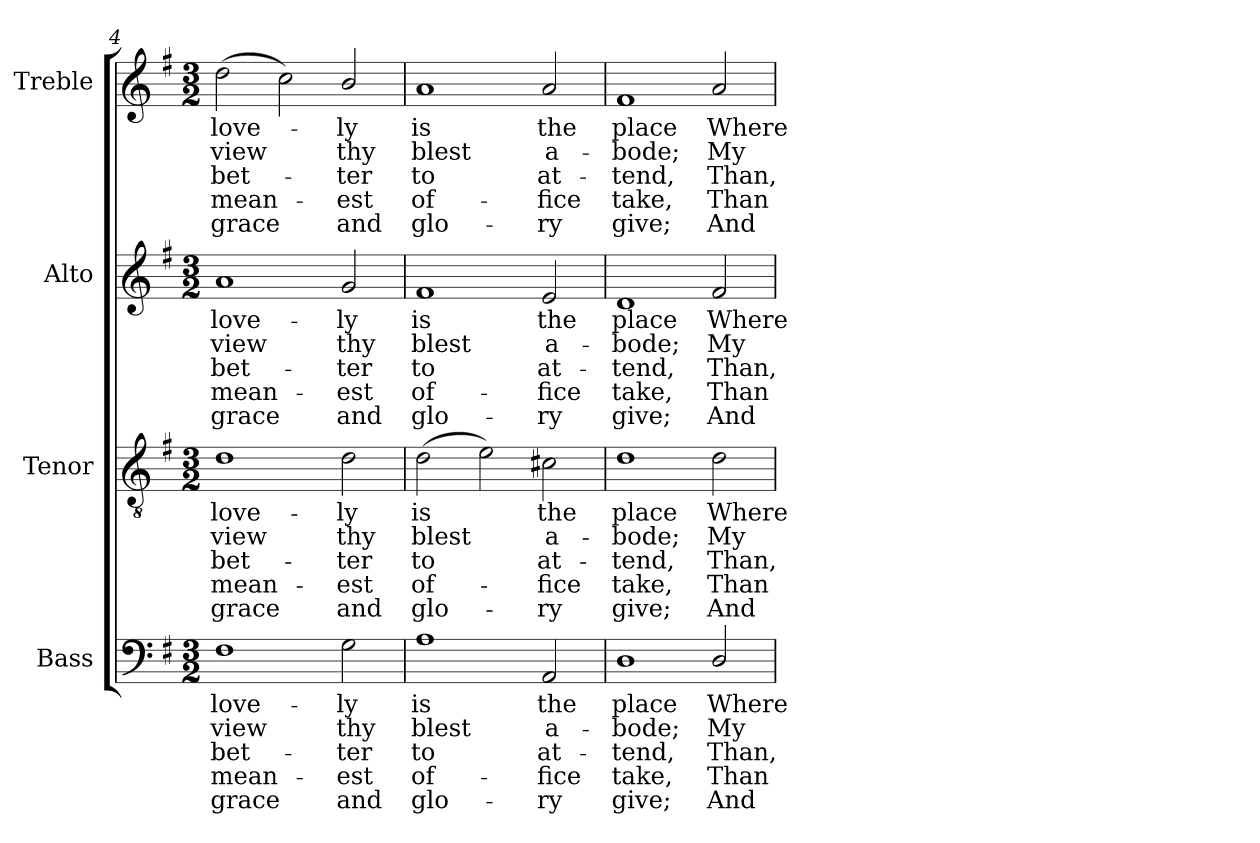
**kern	**text	**text	**text	**text	**text	**kern	**text	**text	**text	**text	**text	**kern	**text	**text	**text	**text	**text	**kern	**text	**text	**text	**text	**text
*part4	*part4	*part4	*part4	*part4	*part4	*part3	*part3	*part3	*part3	*part3	*part3	*part2	*part2	*part2	*part2	*part2	*part2	*part1	*part1	*part1	*part1	*part1	*part1
*staff4	*staff4	*staff4	*staff4	*staff4	*staff4	*staff3	*staff3	*staff3	*staff3	*staff3	*staff3	*staff2	*staff2	*staff2	*staff2	*staff2	*staff2	*staff1	*staff1	*staff1	*staff1	*staff1	*staff1
*I"Bass	*	*	*	*	*	*I"Tenor	*	*	*	*	*	*I"Alto	*	*	*	*	*	*I"Treble	*	*	*	*	*
*I'B.	*	*	*	*	*	*I'T.	*	*	*	*	*	*I'A.	*	*	*	*	*	*I'Tr.	*	*	*	*	*
*clefF4	*	*	*	*	*	*clefGv2	*	*	*	*	*	*clefG2	*	*	*	*	*	*clefG2	*	*	*	*	*
*	*	*	*	*	*	*ITrd7c12	*	*	*	*	*	*	*	*	*	*	*	*	*	*	*	*	*
*k[f#]	*	*	*	*	*	*k[f#]	*	*	*	*	*	*k[f#]	*	*	*	*	*	*k[f#]	*	*	*	*	*
*G:	*	*	*	*	*	*G:	*	*	*	*	*	*G:	*	*	*	*	*	*G:	*	*	*	*	*
*M3/2	*	*	*	*	*	*M3/2	*	*	*	*	*	*M3/2	*	*	*	*	*	*M3/2	*	*	*	*	*
=4	=4	=4	=4	=4	=4	=4	=4	=4	=4	=4	=4	=4	=4	=4	=4	=4	=4	=4	=4	=4	=4	=4	=4
!	!LO:LY:b:color=#000000	!LO:LY:b:color=#000000	!LO:LY:b:color=#000000	!LO:LY:b:color=#000000	!LO:LY:b:color=#000000	!	!	!	!	!	!	!	!	!	!	!	!	!	!	!	!	!	!
!	!	!	!	!	!	!	!LO:LY:b:color=#000000	!LO:LY:b:color=#000000	!LO:LY:b:color=#000000	!LO:LY:b:color=#000000	!LO:LY:b:color=#000000	!	!	!	!	!	!	!	!	!	!	!	!
!	!	!	!	!	!	!	!	!	!	!	!	!	!LO:LY:b:color=#000000	!LO:LY:b:color=#000000	!LO:LY:b:color=#000000	!LO:LY:b:color=#000000	!LO:LY:b:color=#000000	!	!	!	!	!	!
!	!	!	!	!	!	!	!	!	!	!	!	!	!	!	!	!	!	!	!LO:LY:b:color=#000000	!LO:LY:b:color=#000000	!LO:LY:b:color=#000000	!LO:LY:b:color=#000000	!LO:LY:b:color=#000000
1F#i	love-	view	bet-	-mean-	-grace	1Di	love-	view	bet-	-mean-	-grace	1ai	love-	view	bet-	-mean-	-grace	(2ddi\	love-	view	bet-	mean-	-grace
.	.	.	.	.	.	.	.	.	.	.	.	.	.	.	.	.	.	2cci\)	.	.	.	.	.
!	!LO:LY:b:color=#000000	!LO:LY:b:color=#000000	!LO:LY:b:color=#000000	!LO:LY:b:color=#000000	!LO:LY:b:color=#000000	!	!	!	!	!	!	!	!	!	!	!	!	!	!	!	!	!	!
!	!	!	!	!	!	!	!LO:LY:b:color=#000000	!LO:LY:b:color=#000000	!LO:LY:b:color=#000000	!LO:LY:b:color=#000000	!LO:LY:b:color=#000000	!	!	!	!	!	!	!	!	!	!	!	!
!	!	!	!	!	!	!	!	!	!	!	!	!	!LO:LY:b:color=#000000	!LO:LY:b:color=#000000	!LO:LY:b:color=#000000	!LO:LY:b:color=#000000	!LO:LY:b:color=#000000	!	!	!	!	!	!
!	!	!	!	!	!	!	!	!	!	!	!	!	!	!	!	!	!	!	!LO:LY:b:color=#000000	!LO:LY:b:color=#000000	!LO:LY:b:color=#000000	!LO:LY:b:color=#000000	!LO:LY:b:color=#000000
2Gi\	-ly	thy	ter	est	and	2Di\	-ly	thy	ter	est	and	2gi/	-ly	thy	ter	est	and	2bi/	-ly	thy	ter	-est	and
=5	=5	=5	=5	=5	=5	=5	=5	=5	=5	=5	=5	=5	=5	=5	=5	=5	=5	=5	=5	=5	=5	=5	=5
!	!LO:LY:b:color=#000000	!LO:LY:b:color=#000000	!LO:LY:b:color=#000000	!LO:LY:b:color=#000000	!LO:LY:b:color=#000000	!	!	!	!	!	!	!	!	!	!	!	!	!	!	!	!	!	!
!	!	!	!	!	!	!	!LO:LY:b:color=#000000	!LO:LY:b:color=#000000	!LO:LY:b:color=#000000	!LO:LY:b:color=#000000	!LO:LY:b:color=#000000	!	!	!	!	!	!	!	!	!	!	!	!
!	!	!	!	!	!	!	!	!	!	!	!	!	!LO:LY:b:color=#000000	!LO:LY:b:color=#000000	!LO:LY:b:color=#000000	!LO:LY:b:color=#000000	!LO:LY:b:color=#000000	!	!	!	!	!	!
!	!	!	!	!	!	!	!	!	!	!	!	!	!	!	!	!	!	!	!LO:LY:b:color=#000000	!LO:LY:b:color=#000000	!LO:LY:b:color=#000000	!LO:LY:b:color=#000000	!LO:LY:b:color=#000000
1Ai	is	blest	to	of-	-glo-	(2Di\	is	blest	to	of-	-glo-	1f#i	is	blest	to	of-	-glo-	1ai	is	blest	-to	of-	-glo-
.	.	.	.	.	.	2Ei\)	.	.	.	.	.	.	.	.	.	.	.	.	.	.	.	.	.
!	!LO:LY:b:color=#000000	!LO:LY:b:color=#000000	!LO:LY:b:color=#000000	!LO:LY:b:color=#000000	!LO:LY:b:color=#000000	!	!	!	!	!	!	!	!	!	!	!	!	!	!	!	!	!	!
!	!	!	!	!	!	!	!LO:LY:b:color=#000000	!LO:LY:b:color=#000000	!LO:LY:b:color=#000000	!LO:LY:b:color=#000000	!LO:LY:b:color=#000000	!	!	!	!	!	!	!	!	!	!	!	!
!	!	!	!	!	!	!	!	!	!	!	!	!	!LO:LY:b:color=#000000	!LO:LY:b:color=#000000	!LO:LY:b:color=#000000	!LO:LY:b:color=#000000	!LO:LY:b:color=#000000	!	!	!	!	!	!
!	!	!	!	!	!	!	!	!	!	!	!	!	!	!	!	!	!	!	!LO:LY:b:color=#000000	!LO:LY:b:color=#000000	!LO:LY:b:color=#000000	!LO:LY:b:color=#000000	!LO:LY:b:color=#000000
2AAi/	the	a-	-at-	-fice	ry	2C#Xi\	the	a-	-at-	-fice	ry	2ei/	the	a-	-at-	-fice	ry	2ai/	the	a-	at-	fice	ry
=6	=6	=6	=6	=6	=6	=6	=6	=6	=6	=6	=6	=6	=6	=6	=6	=6	=6	=6	=6	=6	=6	=6	=6
!	!LO:LY:b:color=#000000	!LO:LY:b:color=#000000	!LO:LY:b:color=#000000	!LO:LY:b:color=#000000	!LO:LY:b:color=#000000	!	!	!	!	!	!	!	!	!	!	!	!	!	!	!	!	!	!
!	!	!	!	!	!	!	!LO:LY:b:color=#000000	!LO:LY:b:color=#000000	!LO:LY:b:color=#000000	!LO:LY:b:color=#000000	!LO:LY:b:color=#000000	!	!	!	!	!	!	!	!	!	!	!	!
!	!	!	!	!	!	!	!	!	!	!	!	!	!LO:LY:b:color=#000000	!LO:LY:b:color=#000000	!LO:LY:b:color=#000000	!LO:LY:b:color=#000000	!LO:LY:b:color=#000000	!	!	!	!	!	!
!	!	!	!	!	!	!	!	!	!	!	!	!	!	!	!	!	!	!	!LO:LY:b:color=#000000	!LO:LY:b:color=#000000	!LO:LY:b:color=#000000	!LO:LY:b:color=#000000	!LO:LY:b:color=#000000
1Di	place	-bode;	tend,	take,	give;	1Di	place	-bode;	tend,	take,	give;	1di	place	-bode;	tend,	take,	give;	1f#i	place	-bode;	tend,	-take,	give;
!	!LO:LY:b:color=#000000	!LO:LY:b:color=#000000	!LO:LY:b:color=#000000	!LO:LY:b:color=#000000	!LO:LY:b:color=#000000	!	!	!	!	!	!	!	!	!	!	!	!	!	!	!	!	!	!
!	!	!	!	!	!	!	!LO:LY:b:color=#000000	!LO:LY:b:color=#000000	!LO:LY:b:color=#000000	!LO:LY:b:color=#000000	!LO:LY:b:color=#000000	!	!	!	!	!	!	!	!	!	!	!	!
!	!	!	!	!	!	!	!	!	!	!	!	!	!LO:LY:b:color=#000000	!LO:LY:b:color=#000000	!LO:LY:b:color=#000000	!LO:LY:b:color=#000000	!LO:LY:b:color=#000000	!	!	!	!	!	!
!	!	!	!	!	!	!	!	!	!	!	!	!	!	!	!	!	!	!	!LO:LY:b:color=#000000	!LO:LY:b:color=#000000	!LO:LY:b:color=#000000	!LO:LY:b:color=#000000	!LO:LY:b:color=#000000
2Di/	Where	My	Than,	Than	And	2Di\	Where	My	Than,	Than	And	2f#i/	Where	My	Than,	Than	And	2ai/	Where	My	Than,	Than	And
=	=	=	=	=	=	=	=	=	=	=	=	=	=	=	=	=	=	=	=	=	=	=	=
*-	*-	*-	*-	*-	*-	*-	*-	*-	*-	*-	*-	*-	*-	*-	*-	*-	*-	*-	*-	*-	*-	*-	*-
